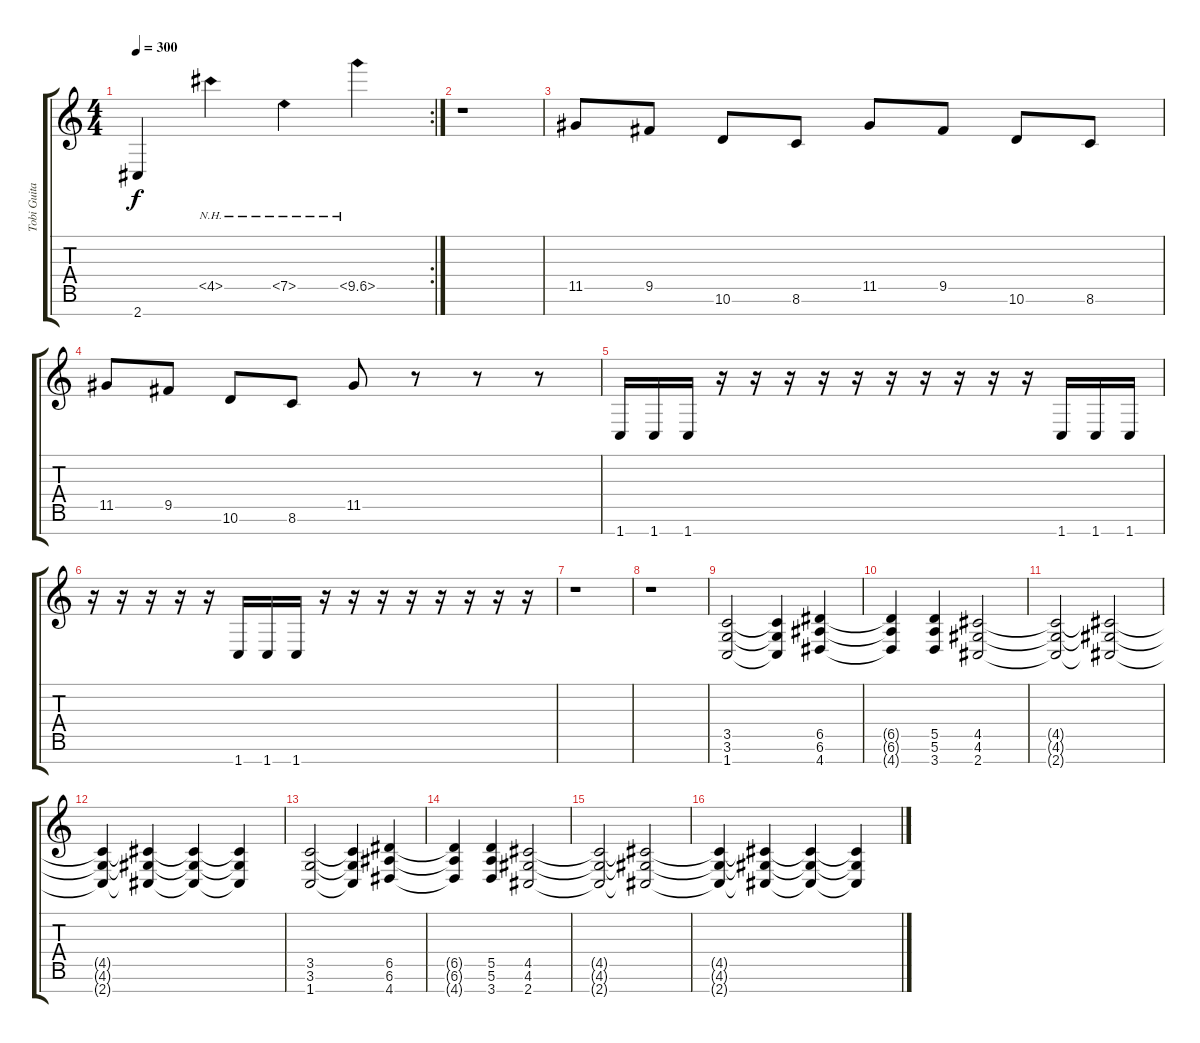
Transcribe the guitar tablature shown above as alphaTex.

\track ("Tobi Guitar (7 String)" "Tobi Guita") {instrument distortionguitar}
\staff {score tabs}
\tuning (E4 B3 G3 D3 A2 E2 B1) {hide}
\rc 2
\ts (4 4)
\tempo 300
\clef g2
\ks c
2.7.4{dy f} 4.5{nh}.4 7.5{nh}.4 10.5{nh}.4 |
r.1 |
11.5.8 9.5.8 10.6.8 8.6.8 11.5.8 9.5.8 10.6.8 8.6.8 |
11.5.8 9.5.8 10.6.8 8.6.8 11.5.8 r.8 r.8 r.8 |
1.7.16 1.7.16 1.7.16 r.16 r.16 r.16 r.16 r.16 r.16 r.16 r.16 r.16 r.16 1.7.16 1.7.16 1.7.16 |
r.16 r.16 r.16 r.16 r.16 1.7.16 1.7.16 1.7.16 r.16 r.16 r.16 r.16 r.16 r.16 r.16 r.16 |
r.1 |
r.1 |
(3.5 3.6 1.7).2 (3.5{t} 3.6{t} 1.7{t}).4 (6.5 6.6 4.7).4 |
(6.5{t} 6.6{t} 4.7{t}).4 (5.5 5.6 3.7).4 (4.5 4.6 2.7).2 |
(4.5{t} 4.6{t} 2.7{t}).2 (4.5{t} 4.6{t} 2.7{t}).2 |
(4.5{t} 4.6{t} 2.7{t}).4 (4.5{t} 4.6{t} 2.7{t}).4 (4.5{t} 4.6{t} 2.7{t}).4 (4.5{t} 4.6{t} 2.7{t}).4 |
(3.5 3.6 1.7).2 (3.5{t} 3.6{t} 1.7{t}).4 (6.5 6.6 4.7).4 |
(6.5{t} 6.6{t} 4.7{t}).4 (5.5 5.6 3.7).4 (4.5 4.6 2.7).2 |
(4.5{t} 4.6{t} 2.7{t}).2 (4.5{t} 4.6{t} 2.7{t}).2 |
(4.5{t} 4.6{t} 2.7{t}).4 (4.5{t} 4.6{t} 2.7{t}).4 (4.5{t} 4.6{t} 2.7{t}).4 (4.5{t} 4.6{t} 2.7{t}).4
